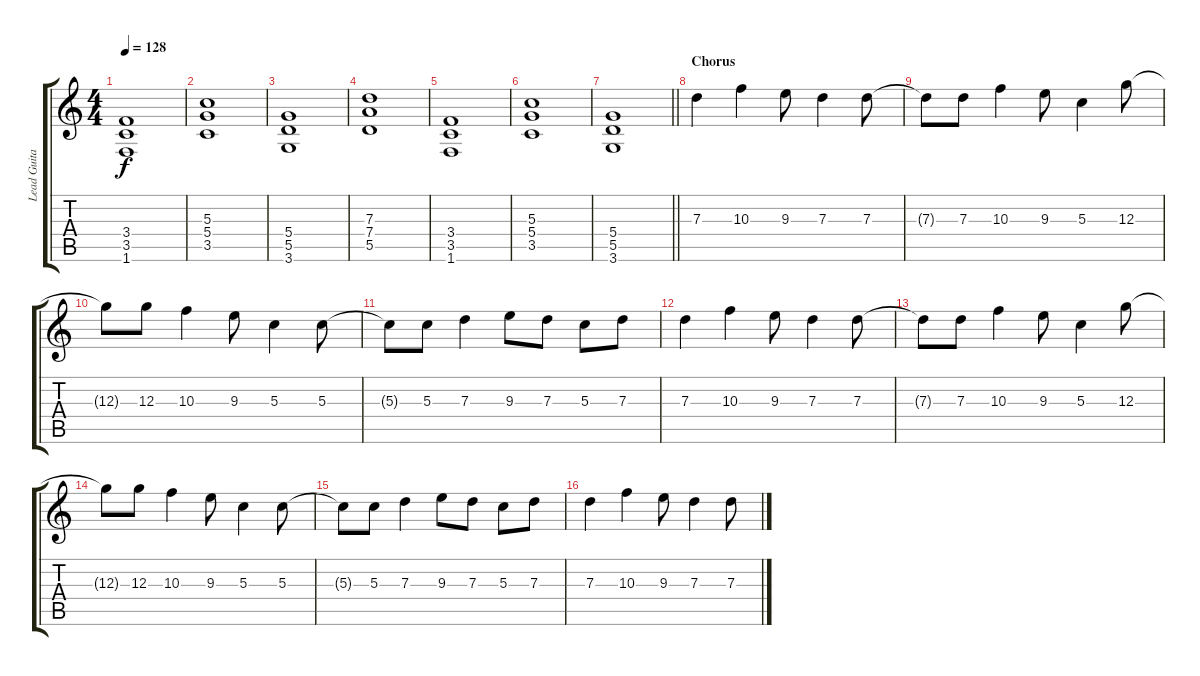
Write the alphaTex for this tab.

\track ("Lead Guitar" "Lead Guita") {instrument distortionguitar}
\staff {score tabs}
\tuning (E4 B3 G3 D3 A2 E2) {hide}
\ts (4 4)
\tempo 128
\clef g2
\ks c
(3.4 3.5 1.6).1{dy f} |
(5.3 5.4 3.5).1 |
(5.4 5.5 3.6).1 |
(7.3 7.4 5.5).1 |
(3.4 3.5 1.6).1 |
(5.3 5.4 3.5).1 |
\barLineRight lightlight
(5.4 5.5 3.6).1 |
\section ("" "Chorus")
7.3.4 10.3.4 9.3.8 7.3.4 7.3.8 |
7.3{t}.8 7.3.8 10.3.4 9.3.8 5.3.4 12.3.8 |
12.3{t}.8 12.3.8 10.3.4 9.3.8 5.3.4 5.3.8 |
5.3{t}.8 5.3.8 7.3.4 9.3.8 7.3.8 5.3.8 7.3.8 |
7.3.4 10.3.4 9.3.8 7.3.4 7.3.8 |
7.3{t}.8 7.3.8 10.3.4 9.3.8 5.3.4 12.3.8 |
12.3{t}.8 12.3.8 10.3.4 9.3.8 5.3.4 5.3.8 |
5.3{t}.8 5.3.8 7.3.4 9.3.8 7.3.8 5.3.8 7.3.8 |
7.3.4 10.3.4 9.3.8 7.3.4 7.3.8
